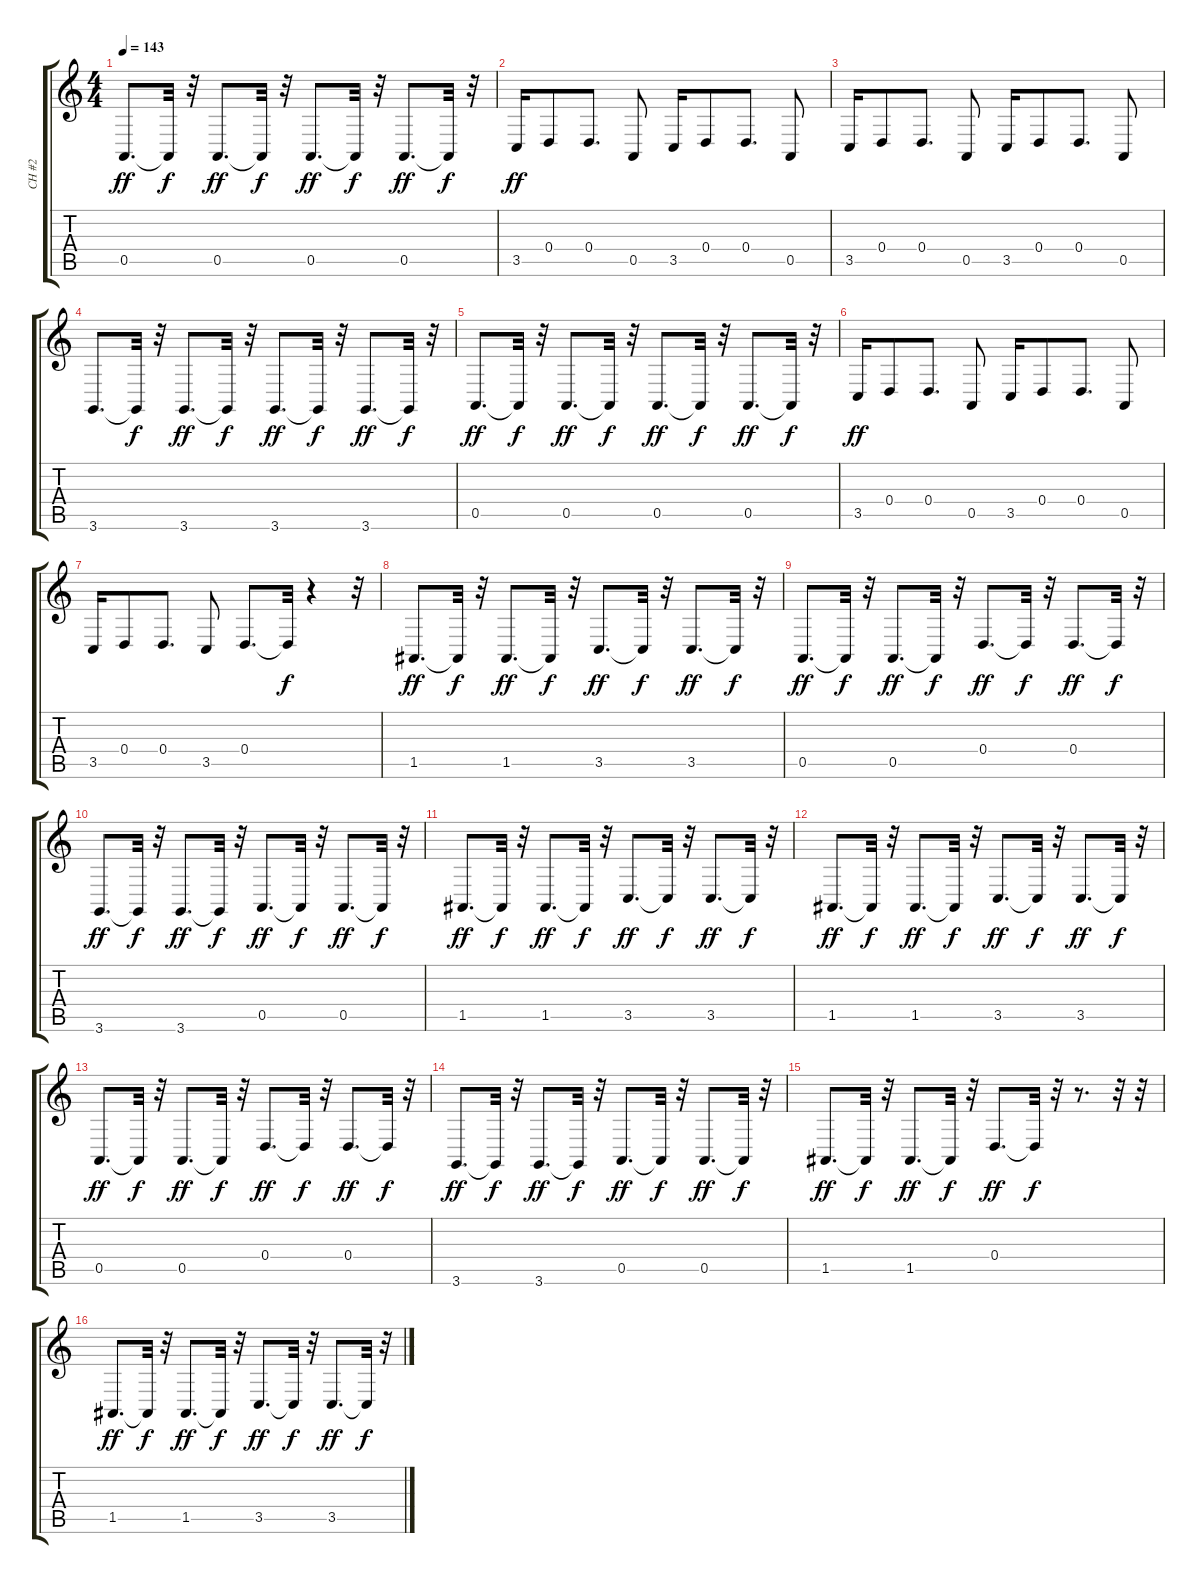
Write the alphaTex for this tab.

\track ("CH #2" "CH #2") {instrument lead5charang}
\staff {score tabs}
\tuning (E4 B3 G3 D3 A2 E2) {hide}
\ts (4 4)
\tempo 143
\clef g2
\ks c
0.5.8{d dy ff} 0.5{t}.32{dy f} r.32 0.5.8{d dy ff} 0.5{t}.32{dy f} r.32 0.5.8{d dy ff} 0.5{t}.32{dy f} r.32 0.5.8{d dy ff} 0.5{t}.32{dy f} r.32 |
3.5.16{dy ff} 0.4.8 0.4.8{d} 0.5.8 3.5.16 0.4.8 0.4.8{d} 0.5.8 |
3.5.16 0.4.8 0.4.8{d} 0.5.8 3.5.16 0.4.8 0.4.8{d} 0.5.8 |
3.6.8{d} 3.6{t}.32{dy f} r.32 3.6.8{d dy ff} 3.6{t}.32{dy f} r.32 3.6.8{d dy ff} 3.6{t}.32{dy f} r.32 3.6.8{d dy ff} 3.6{t}.32{dy f} r.32 |
0.5.8{d dy ff} 0.5{t}.32{dy f} r.32 0.5.8{d dy ff} 0.5{t}.32{dy f} r.32 0.5.8{d dy ff} 0.5{t}.32{dy f} r.32 0.5.8{d dy ff} 0.5{t}.32{dy f} r.32 |
3.5.16{dy ff} 0.4.8 0.4.8{d} 0.5.8 3.5.16 0.4.8 0.4.8{d} 0.5.8 |
3.5.16 0.4.8 0.4.8{d} 3.5.8 0.4.8{d} 0.4{t}.32{dy f} r.4 r.32 |
1.5.8{d dy ff} 1.5{t}.32{dy f} r.32 1.5.8{d dy ff} 1.5{t}.32{dy f} r.32 3.5.8{d dy ff} 3.5{t}.32{dy f} r.32 3.5.8{d dy ff} 3.5{t}.32{dy f} r.32 |
0.5.8{d dy ff} 0.5{t}.32{dy f} r.32 0.5.8{d dy ff} 0.5{t}.32{dy f} r.32 0.4.8{d dy ff} 0.4{t}.32{dy f} r.32 0.4.8{d dy ff} 0.4{t}.32{dy f} r.32 |
3.6.8{d dy ff} 3.6{t}.32{dy f} r.32 3.6.8{d dy ff} 3.6{t}.32{dy f} r.32 0.5.8{d dy ff} 0.5{t}.32{dy f} r.32 0.5.8{d dy ff} 0.5{t}.32{dy f} r.32 |
1.5.8{d dy ff} 1.5{t}.32{dy f} r.32 1.5.8{d dy ff} 1.5{t}.32{dy f} r.32 3.5.8{d dy ff} 3.5{t}.32{dy f} r.32 3.5.8{d dy ff} 3.5{t}.32{dy f} r.32 |
1.5.8{d dy ff} 1.5{t}.32{dy f} r.32 1.5.8{d dy ff} 1.5{t}.32{dy f} r.32 3.5.8{d dy ff} 3.5{t}.32{dy f} r.32 3.5.8{d dy ff} 3.5{t}.32{dy f} r.32 |
0.5.8{d dy ff} 0.5{t}.32{dy f} r.32 0.5.8{d dy ff} 0.5{t}.32{dy f} r.32 0.4.8{d dy ff} 0.4{t}.32{dy f} r.32 0.4.8{d dy ff} 0.4{t}.32{dy f} r.32 |
3.6.8{d dy ff} 3.6{t}.32{dy f} r.32 3.6.8{d dy ff} 3.6{t}.32{dy f} r.32 0.5.8{d dy ff} 0.5{t}.32{dy f} r.32 0.5.8{d dy ff} 0.5{t}.32{dy f} r.32 |
1.5.8{d dy ff} 1.5{t}.32{dy f} r.32 1.5.8{d dy ff} 1.5{t}.32{dy f} r.32 0.4.8{d dy ff} 0.4{t}.32{dy f} r.32 r.8{d} r.32 r.32 |
1.5.8{d dy ff} 1.5{t}.32{dy f} r.32 1.5.8{d dy ff} 1.5{t}.32{dy f} r.32 3.5.8{d dy ff} 3.5{t}.32{dy f} r.32 3.5.8{d dy ff} 3.5{t}.32{dy f} r.32
